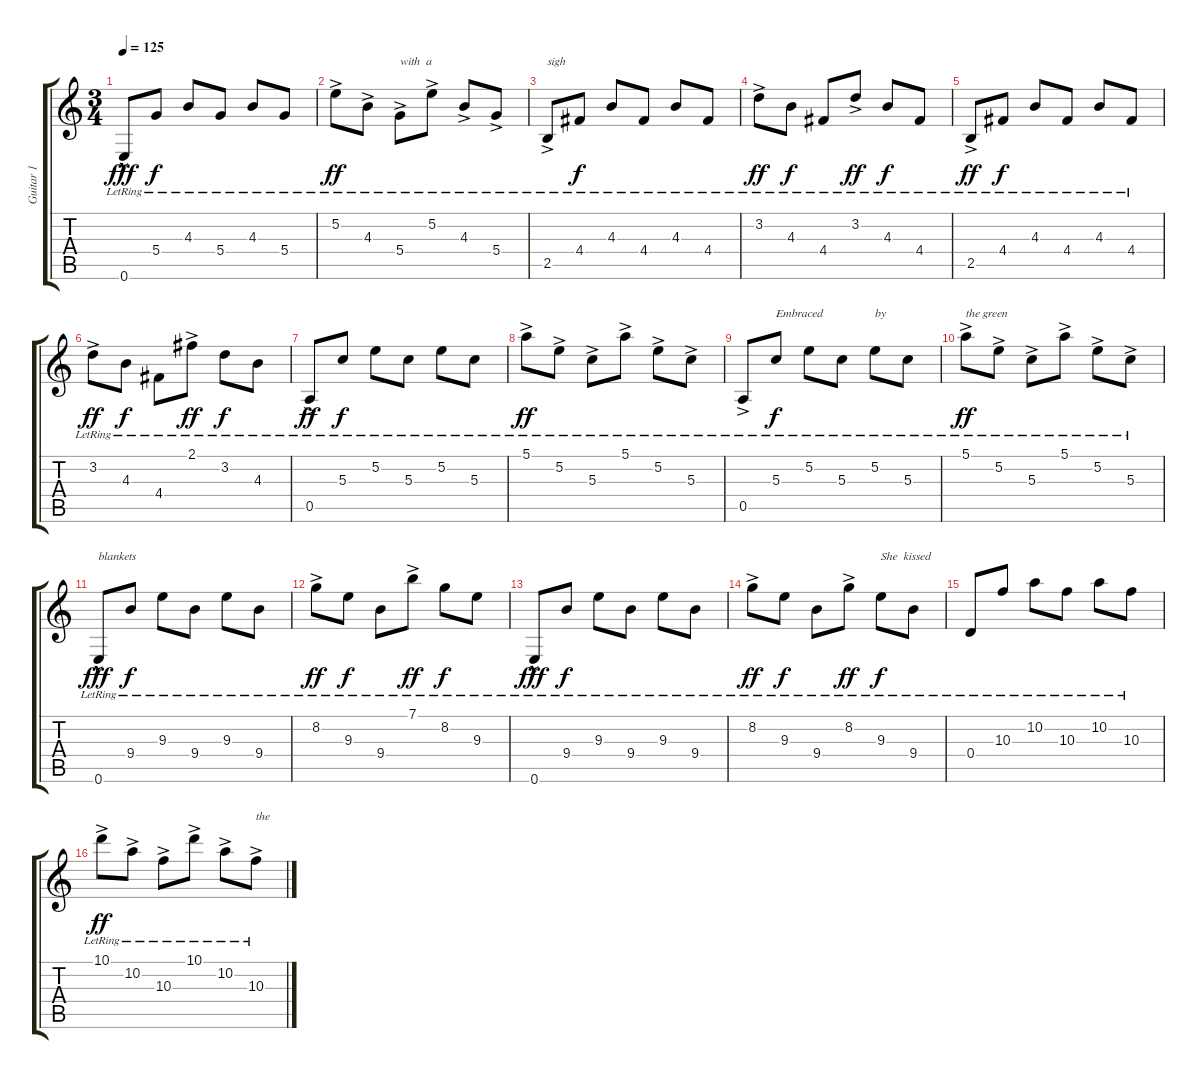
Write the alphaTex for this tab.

\track ("Guitar 1" "Guitar 1") {instrument acousticguitarnylon}
\staff {score tabs}
\tuning (E4 B3 G3 D3 A2 E2) {hide}
\ts (3 4)
\tempo 125
\clef g2
\ks c
0.6{hac lr}.8{dy fff} 5.4{lr}.8{dy f} 4.3{lr}.8 5.4{lr}.8 4.3{lr}.8 5.4{lr}.8 |
5.2{ac lr}.8{dy ff} 4.3{ac lr}.8 5.4{ac lr}.8{txt "with  a"} 5.2{ac lr}.8 4.3{ac lr}.8 5.4{ac lr}.8 |
2.5{ac lr}.8{txt "sigh"} 4.4{lr}.8{dy f} 4.3{lr}.8 4.4{lr}.8 4.3{lr}.8 4.4{lr}.8 |
3.2{ac lr}.8{dy ff} 4.3{lr}.8{dy f} 4.4{lr}.8 3.2{ac lr}.8{dy ff} 4.3{lr}.8{dy f} 4.4{lr}.8 |
2.5{ac lr}.8{dy ff} 4.4{lr}.8{dy f} 4.3{lr}.8 4.4{lr}.8 4.3{lr}.8 4.4{lr}.8 |
3.2{ac lr}.8{dy ff} 4.3{lr}.8{dy f} 4.4{lr}.8 2.1{ac lr}.8{dy ff} 3.2{lr}.8{dy f} 4.3{lr}.8 |
0.5{ac lr}.8{dy ff} 5.3{lr}.8{dy f} 5.2{lr}.8 5.3{lr}.8 5.2{lr}.8 5.3{lr}.8 |
5.1{ac lr}.8{dy ff} 5.2{ac lr}.8 5.3{ac lr}.8 5.1{ac lr}.8 5.2{ac lr}.8 5.3{ac lr}.8 |
0.5{ac lr}.8 5.3{lr}.8{txt "Embraced" dy f} 5.2{lr}.8 5.3{lr}.8 5.2{lr}.8{txt "by"} 5.3{lr}.8 |
5.1{ac lr}.8{txt "the green" dy ff} 5.2{ac lr}.8 5.3{ac lr}.8 5.1{ac lr}.8 5.2{ac lr}.8 5.3{ac lr}.8 |
0.6{hac lr}.8{txt "blankets" dy fff} 9.4{lr}.8{dy f} 9.3{lr}.8 9.4{lr}.8 9.3{lr}.8 9.4{lr}.8 |
8.2{ac lr}.8{dy ff} 9.3{lr}.8{dy f} 9.4{lr}.8 7.1{ac lr}.8{dy ff} 8.2{lr}.8{dy f} 9.3{lr}.8 |
0.6{hac lr}.8{dy fff} 9.4{lr}.8{dy f} 9.3{lr}.8 9.4{lr}.8 9.3{lr}.8 9.4{lr}.8 |
8.2{ac lr}.8{dy ff} 9.3{lr}.8{dy f} 9.4{lr}.8 8.2{ac lr}.8{dy ff} 9.3{lr}.8{txt "She  kissed" dy f} 9.4{lr}.8 |
0.4{lr}.8 10.3{lr}.8 10.2{lr}.8 10.3{lr}.8 10.2{lr}.8 10.3{lr}.8 |
10.1{ac lr}.8{dy ff} 10.2{ac lr}.8 10.3{ac lr}.8 10.1{ac lr}.8 10.2{ac lr}.8 10.3{ac lr}.8{txt "the"}
